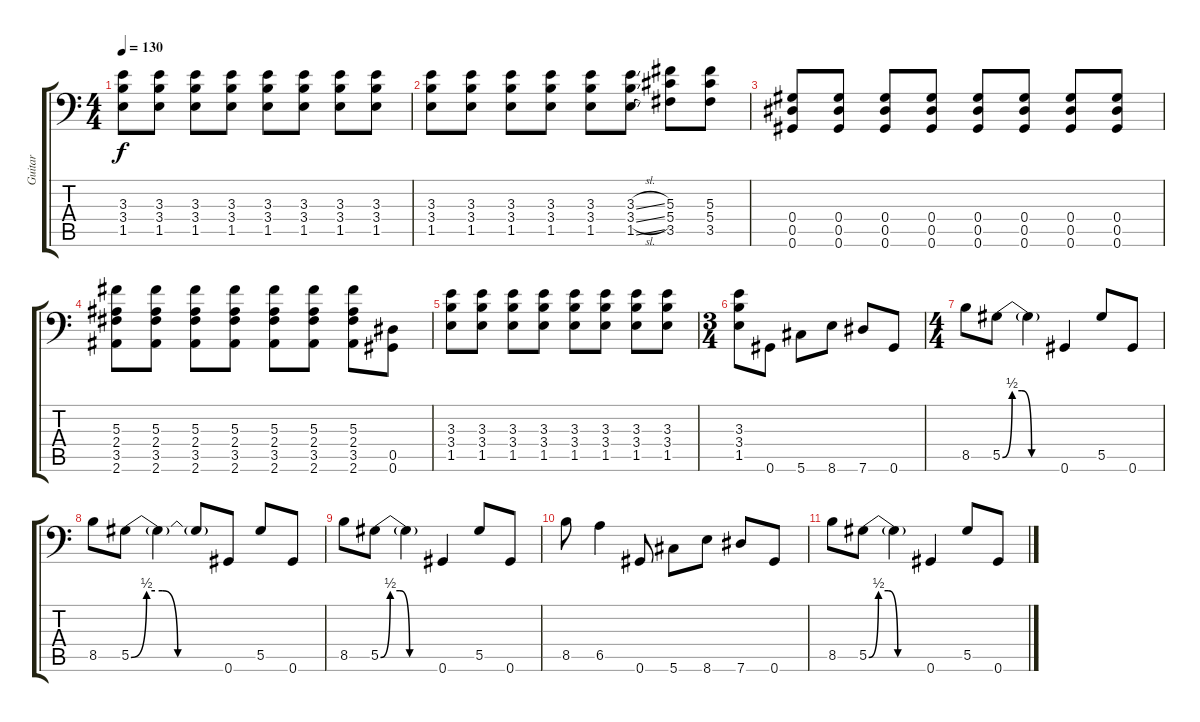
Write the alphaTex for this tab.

\track ("Guitar" "Guitar") {instrument overdrivenguitar}
\staff {score tabs}
\tuning (Bb3 Gb3 Db3 Ab2 Eb2 Ab1) {hide}
\ts (4 4)
\tempo 130
\clef f4
\ks c
(3.3 3.4 1.5).8{dy f} (3.3 3.4 1.5).8 (3.3 3.4 1.5).8 (3.3 3.4 1.5).8 (3.3 3.4 1.5).8 (3.3 3.4 1.5).8 (3.3 3.4 1.5).8 (3.3 3.4 1.5).8 |
(3.3 3.4 1.5).8 (3.3 3.4 1.5).8 (3.3 3.4 1.5).8 (3.3 3.4 1.5).8 (3.3 3.4 1.5).8 (3.3{sl} 3.4{sl} 1.5{sl}).8 (5.3 5.4 3.5).8 (5.3 5.4 3.5).8 |
(0.4 0.5 0.6).8 (0.4 0.5 0.6).8 (0.4 0.5 0.6).8 (0.4 0.5 0.6).8 (0.4 0.5 0.6).8 (0.4 0.5 0.6).8 (0.4 0.5 0.6).8 (0.4 0.5 0.6).8 |
(5.3 2.4 3.5 2.6).8 (5.3 2.4 3.5 2.6).8 (5.3 2.4 3.5 2.6).8 (5.3 2.4 3.5 2.6).8 (5.3 2.4 3.5 2.6).8 (5.3 2.4 3.5 2.6).8 (5.3 2.4 3.5 2.6).8 (0.5 0.6).8 |
(3.3 3.4 1.5).8 (3.3 3.4 1.5).8 (3.3 3.4 1.5).8 (3.3 3.4 1.5).8 (3.3 3.4 1.5).8 (3.3 3.4 1.5).8 (3.3 3.4 1.5).8 (3.3 3.4 1.5).8 |
\ts (3 4)
(3.3 3.4 1.5).8 0.6.8 5.6.8 8.6.8 7.6.8 0.6.8 |
\ts (4 4)
8.5.8 5.5{be (custom 0 0 10 2 20 2 30 0 60 0)}.8 5.5{t}.4 0.6.4 5.5.8 0.6.8 |
8.5.8 5.5{be (custom 0 0 10 2 20 2 30 0 60 0)}.8 5.5{t}.4 5.5{t}.8 0.6.8 5.5.8 0.6.8 |
8.5.8 5.5{be (custom 0 0 10 2 20 2 30 0 60 0)}.8 5.5{t}.4 0.6.4 5.5.8 0.6.8 |
8.5.8 6.5.4 0.6.8 5.6.8 8.6.8 7.6.8 0.6.8 |
8.5.8 5.5{be (custom 0 0 10 2 20 2 30 0 60 0)}.8 5.5{t}.4 0.6.4 5.5.8 0.6.8
